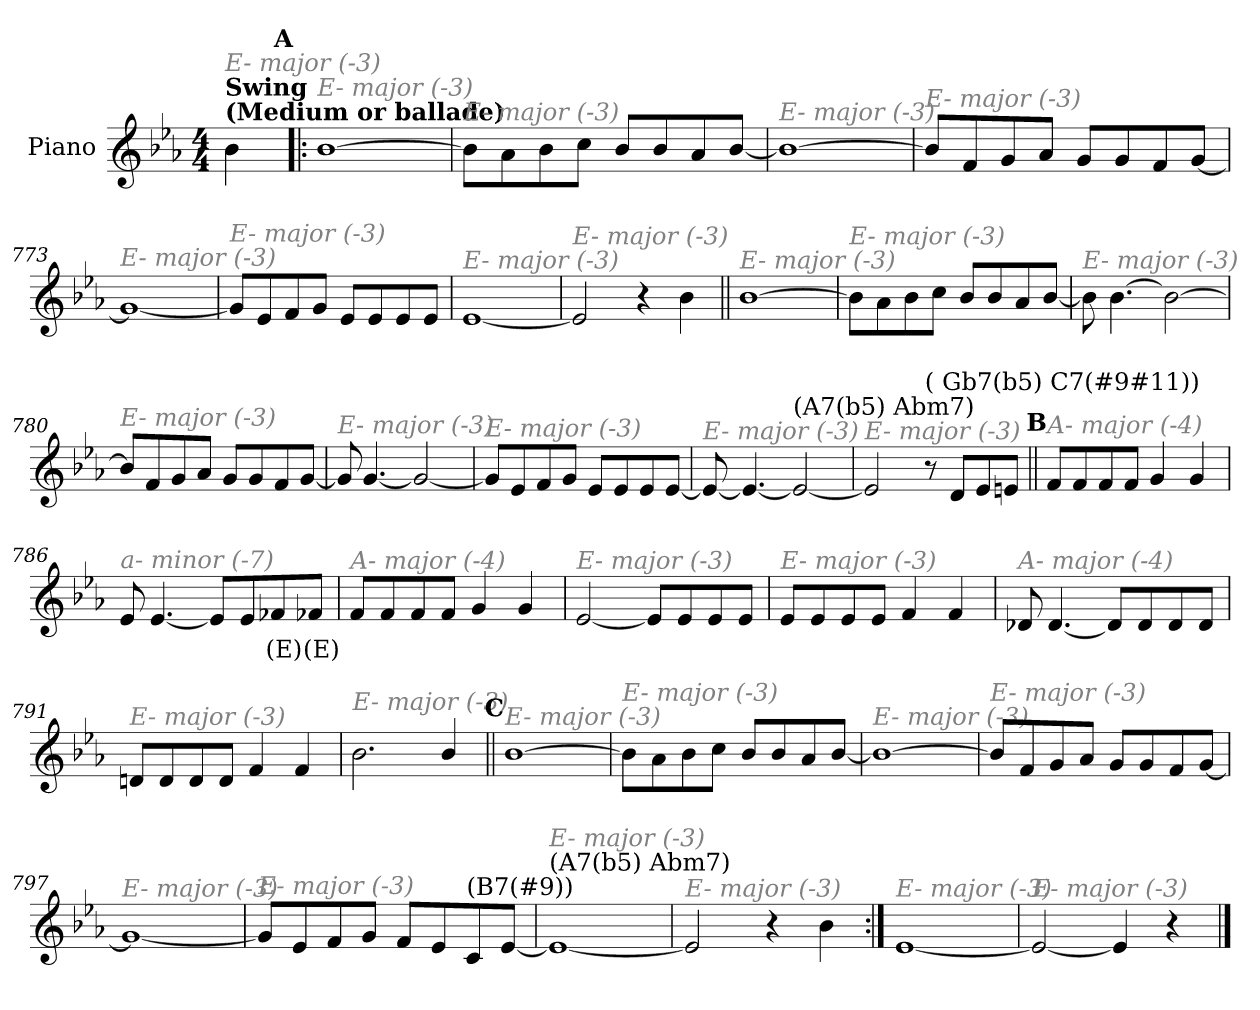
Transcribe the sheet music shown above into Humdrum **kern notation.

**kern	**text
*part1	*part1
*staff1	*staff1
*I"Piano	*
*I'Pno.	*
*clefG2	*
*k[b-e-a-]	*
*M4/4	*
=1	=1
!LO:TX:a:B:t=(Medium or ballade)	!
!LO:TX:B:t=Swing	!
!LO:TX:i:color=#808080:t=E- major (-3)	!
4b-\	.
!!LO:REH:place=s1:a:enc=none:fs=14:t=A
=769!|:	=769!|:
!LO:TX:i:color=#808080:t=E- major (-3)	!
[1b-	.
=770	=770
!LO:TX:i:color=#808080:t=E- major (-3)	!
8b-\L]	.
8a-\	.
8b-\	.
8cc\J	.
8b-/L	.
8b-/	.
8a-/	.
[8b-/J	.
=771	=771
!LO:TX:i:color=#808080:t=E- major (-3)	!
1b-_	.
=772	=772
!LO:TX:i:color=#808080:t=E- major (-3)	!
8b-/L]	.
8f/	.
8g/	.
8a-/J	.
8g/L	.
8g/	.
8f/	.
[8g/J	.
!!LO:LB:g=z
=773	=773
!LO:TX:i:color=#808080:t=E- major (-3)	!
1g_	.
=774	=774
!LO:TX:i:color=#808080:t=E- major (-3)	!
8g/L]	.
8e-/	.
8f/	.
8g/J	.
8e-/L	.
8e-/	.
8e-/	.
8e-/J	.
=775	=775
!LO:TX:i:color=#808080:t=E- major (-3)	!
[1e-	.
=776	=776
!LO:TX:i:color=#808080:t=E- major (-3)	!
2e-/]	.
4r	.
4b-\	.
!!LO:LB:g=z
=777||	=777||
!LO:TX:i:color=#808080:t=E- major (-3)	!
[1b-	.
=778	=778
!LO:TX:i:color=#808080:t=E- major (-3)	!
8b-\L]	.
8a-\	.
8b-\	.
8cc\J	.
8b-/L	.
8b-/	.
8a-/	.
[8b-/J	.
=779	=779
!LO:TX:i:color=#808080:t=E- major (-3)	!
8b-\]	.
[4.b-\	.
2b-\_	.
=780	=780
!LO:TX:i:color=#808080:t=E- major (-3)	!
8b-/L]	.
8f/	.
8g/	.
8a-/J	.
8g/L	.
8g/	.
8f/	.
[8g/J	.
!!LO:LB:g=z
=781	=781
!LO:TX:i:color=#808080:t=E- major (-3)	!
8g/]	.
[4.g/	.
2g/_	.
=782	=782
!LO:TX:i:color=#808080:t=E- major (-3)	!
8g/L]	.
8e-/	.
8f/	.
8g/J	.
8e-/L	.
8e-/	.
8e-/	.
[8e-/J	.
=783	=783
!LO:TX:i:color=#808080:t=E- major (-3)	!
8e-/_	.
4.e-/_	.
!LO:TX:a:t=(A7(b5) Abm7)	!
2e-/_	.
=784	=784
!LO:TX:i:color=#808080:t=E- major (-3)	!
2e-/]	.
!LO:TX:a:t=( Gb7(b5)  C7(#9#11))	!
8r	.
8d/L	.
8e-/	.
8en/J	.
!!LO:LB:g=z
!!LO:REH:place=s1:a:enc=none:fs=14:t=B
=785||	=785||
!LO:TX:i:color=#808080:t=A- major (-4)	!
8f/L	.
8f/	.
8f/	.
8f/J	.
4g/	.
4g/	.
=786	=786
!LO:TX:i:color=#808080:t=a- minor (-7)	!
8e-/	.
[4.e-/	.
8e-/L]	.
8e-/	.
8f-Xi/	(E)
8f-Xi/J	(E)
=787	=787
!LO:TX:i:color=#808080:t=A- major (-4)	!
8f/L	.
8f/	.
8f/	.
8f/J	.
4g/	.
4g/	.
=788	=788
!LO:TX:i:color=#808080:t=E- major (-3)	!
[2e-/	.
8e-/L]	.
8e-/	.
8e-/	.
8e-/J	.
!!LO:LB:g=z
=789	=789
!LO:TX:i:color=#808080:t=E- major (-3)	!
8e-/L	.
8e-/	.
8e-/	.
8e-/J	.
4f/	.
4f/	.
=790	=790
!LO:TX:i:color=#808080:t=A- major (-4)	!
8d-X/	.
[4.d-/	.
8d-/L]	.
8d-/	.
8d-/	.
8d-/J	.
=791	=791
!LO:TX:i:color=#808080:t=E- major (-3)	!
8dnj/L	.
8d/	.
8d/	.
8d/J	.
4f/	.
4f/	.
=792	=792
!LO:TX:i:color=#808080:t=E- major (-3)	!
2.b-\	.
4b-/	.
!!LO:LB:g=z
!!LO:REH:place=s1:a:enc=none:fs=14:t=C
=793||	=793||
!LO:TX:i:color=#808080:t=E- major (-3)	!
[1b-	.
=794	=794
!LO:TX:i:color=#808080:t=E- major (-3)	!
8b-\L]	.
8a-\	.
8b-\	.
8cc\J	.
8b-/L	.
8b-/	.
8a-/	.
[8b-/J	.
=795	=795
!LO:TX:i:color=#808080:t=E- major (-3)	!
1b-_	.
=796	=796
!LO:TX:i:color=#808080:t=E- major (-3)	!
8b-/L]	.
8f/	.
8g/	.
8a-/J	.
8g/L	.
8g/	.
8f/	.
[8g/J	.
!!LO:LB:g=z
=797	=797
!LO:TX:i:color=#808080:t=E- major (-3)	!
1g_	.
=798	=798
!LO:TX:i:color=#808080:t=E- major (-3)	!
8g/L]	.
8e-/	.
8f/	.
8g/J	.
8f/L	.
8e-/	.
!LO:TX:a:t=(B7(#9))	!
8c/	.
[8e-/J	.
=799	=799
!LO:TX:a:t=(A7(b5) Abm7)	!
!LO:TX:i:color=#808080:t=E- major (-3)	!
1e-_	.
=800	=800
!LO:TX:i:color=#808080:t=E- major (-3)	!
2e-/]	.
4r	.
4b-\	.
!!LO:LB:g=z
=801:|!	=801:|!
!LO:TX:i:color=#808080:t=E- major (-3)	!
[1e-	.
=802	=802
!LO:TX:i:color=#808080:t=E- major (-3)	!
2e-/_	.
4e-/]	.
4r	.
==	==
*-	*-
